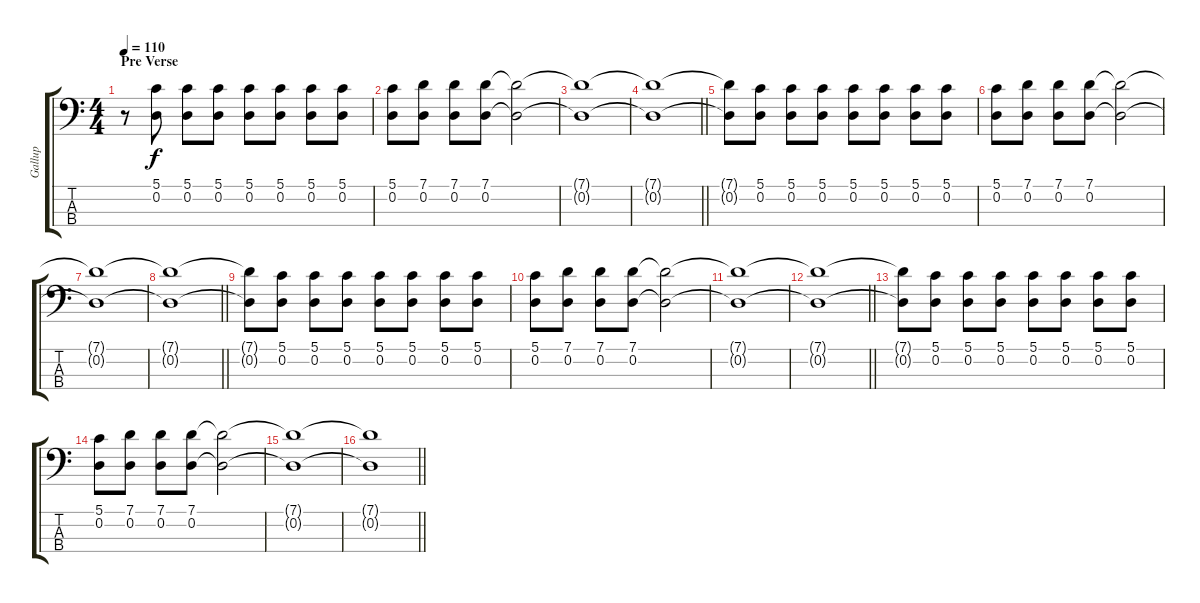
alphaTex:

\track ("Gallup" "Gallup") {instrument electricbasspick}
\staff {score tabs}
\tuning (G2 D2 A1 E1) {hide}
\ts (4 4)
\section ("" "Pre Verse")
\tempo 110
\clef f4
\ks c
r.8{dy f} (5.1 0.2).8 (5.1 0.2).8 (5.1 0.2).8 (5.1 0.2).8 (5.1 0.2).8 (5.1 0.2).8 (5.1 0.2).8 |
(5.1 0.2).8 (7.1 0.2).8 (7.1 0.2).8 (7.1 0.2).8 (7.1{t} 0.2{t}).2 |
(7.1{t} 0.2{t}).1 |
\barLineRight lightlight
(7.1{t} 0.2{t}).1 |
(7.1{t} 0.2{t}).8 (5.1 0.2).8 (5.1 0.2).8 (5.1 0.2).8 (5.1 0.2).8 (5.1 0.2).8 (5.1 0.2).8 (5.1 0.2).8 |
(5.1 0.2).8 (7.1 0.2).8 (7.1 0.2).8 (7.1 0.2).8 (7.1{t} 0.2{t}).2 |
(7.1{t} 0.2{t}).1 |
\barLineRight lightlight
(7.1{t} 0.2{t}).1 |
(7.1{t} 0.2{t}).8 (5.1 0.2).8 (5.1 0.2).8 (5.1 0.2).8 (5.1 0.2).8 (5.1 0.2).8 (5.1 0.2).8 (5.1 0.2).8 |
(5.1 0.2).8 (7.1 0.2).8 (7.1 0.2).8 (7.1 0.2).8 (7.1{t} 0.2{t}).2 |
(7.1{t} 0.2{t}).1 |
\barLineRight lightlight
(7.1{t} 0.2{t}).1 |
(7.1{t} 0.2{t}).8 (5.1 0.2).8 (5.1 0.2).8 (5.1 0.2).8 (5.1 0.2).8 (5.1 0.2).8 (5.1 0.2).8 (5.1 0.2).8 |
(5.1 0.2).8 (7.1 0.2).8 (7.1 0.2).8 (7.1 0.2).8 (7.1{t} 0.2{t}).2 |
(7.1{t} 0.2{t}).1 |
\barLineRight lightlight
(7.1{t} 0.2{t}).1
